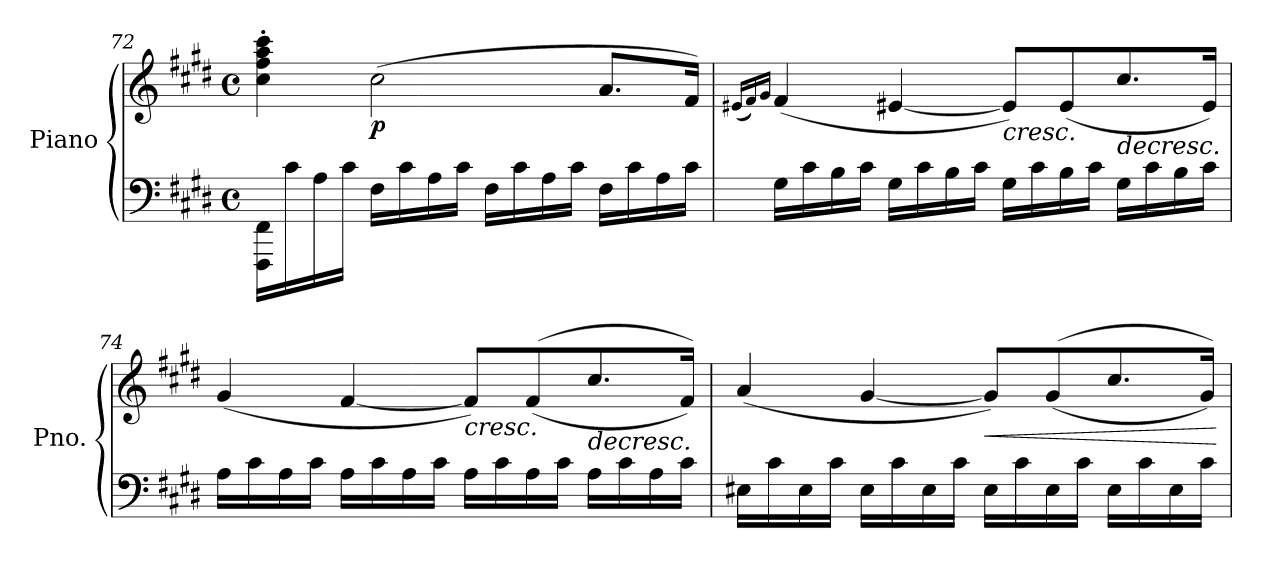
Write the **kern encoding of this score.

**kern	**kern	**dynam
*part1	*part1	*part1
*staff2	*staff1	*staff1/2
*I"Piano	*	*
*I'Pno.	*	*
*clefF4	*clefG2	*
*k[f#c#g#d#]	*k[f#c#g#d#]	*
*M4/4	*M4/4	*
*met(c)	*met(c)	*
=72	=72	=72
16FFF#\ 16FF#\LL	4cc#\' 4ff#\' 4aa\' 4ccc#\'	.
16c#\	.	.
16A\	.	.
16c#\JJ	.	.
!	!	!LO:DY:b
16F#\LL	(>2cc#\	p
16c#\	.	.
16A\	.	.
16c#\JJ	.	.
16F#\LL	.	.
16c#\	.	.
16A\	.	.
16c#\JJ	.	.
16F#\LL	8.a/L	.
16c#\	.	.
16A\	.	.
16c#\JJ	16f#/Jk)	.
!!LO:LB:g=z
=73	=73	=73
.	(<16qe#X/LL	.
.	16qf#/)	.
.	16qg#/JJ	.
16G#\LL	(<4f#/	.
16c#\	.	.
16B\	.	.
16c#\JJ	.	.
16G#\LL	[4e#/	.
16c#\	.	.
16B\	.	.
16c#\JJ	.	.
!	!	!LO:HP:b
16G#\LL	8e#/L])	<
16c#\	.	.
16B\	(<8e#/	.
16c#\JJ	.	.
!	!	!LO:HP:b
16G#\LL	8.cc#/	>
16c#\	.	.
16B\	.	.
16c#\JJ	16e#/Jk)	.
.	.	[
=74	=74	=74
16A\LL	(<4g#/	.
16c#\	.	.
16A\	.	.
16c#\JJ	.	.
16A\LL	[4f#/	.
16c#\	.	.
16A\	.	.
16c#\JJ	.	.
!	!	!LO:HP:b
16A\LL	8f#/L])	<
16c#\	.	.
16A\	(<(<8f#/	.
16c#\JJ	.	.
!	!	!LO:HP:n=1:b
16A\LL	8.cc#/	] >
16c#\	.	.
16A\	.	.
16c#\JJ	16f#/Jk))	.
.	.	[
=75	=75	=75
16E#X\LL	(<4a/	.
16c#\	.	.
16E#\	.	.
16c#\JJ	.	.
16E#\LL	[4g#/	.
16c#\	.	.
16E#\	.	.
16c#\JJ	.	.
!	!	!LO:HP:b
16E#\LL	8g#/L])	<
16c#\	.	.
16E#\	(<(<8g#/	.
16c#\JJ	.	.
16E#\LL	8.cc#/	]
16c#\	.	.
16E#\	.	.
16c#\JJ	16g#/Jk))	.
.	.	[
=	=	=
*-	*-	*-
